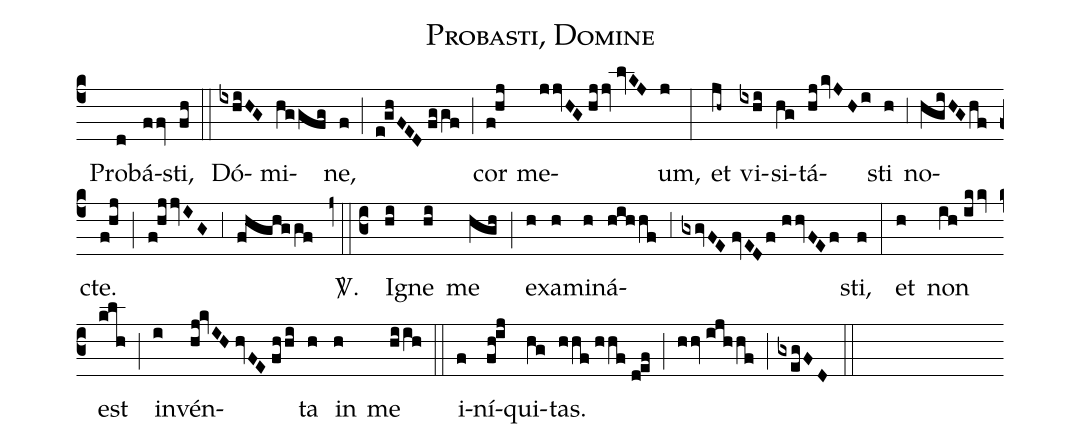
name:Probasti, Domine;
mode:V;
office-part:Responsoria;
%%
(c4) () Pro(d)bá(ffv)sti,(fh) (::) Dó(ixhiHG)mi(hggfg)ne,(f) (;) (e!ghFED//fggf) (;) cor(f!hj) me(jjvHG//hjjv//lvKJ)um,(j) (:) et(jh~) vi(ixhi)si(hg)tá(hj/kvJHi)sti(h) (,3) no(hgiHG/hf)cte.(f!hj) (;) (f!hjjvIG) (,3) (fhghggf) <sp>V/</sp>.(z0::c3) I(hi)gne(hi) me(hgh) (;) e(h)xa(h)mi(h)ná(hihhf)(,3)(gxgvFE//fvEDf//hhvFEf)sti,(f) (:) et(h) non(ih//ikkv) est(klh) (;) in(i)vén(hj!kvIH//hvFE//fhhi)ta(h) in(h) me(hiih) (::) i(f)ní(fh!ij)qui(hg)tas.(hhf//hhf//d!ef) (;) (hhv//ijhhf)(;)(gxegFD) (::)
